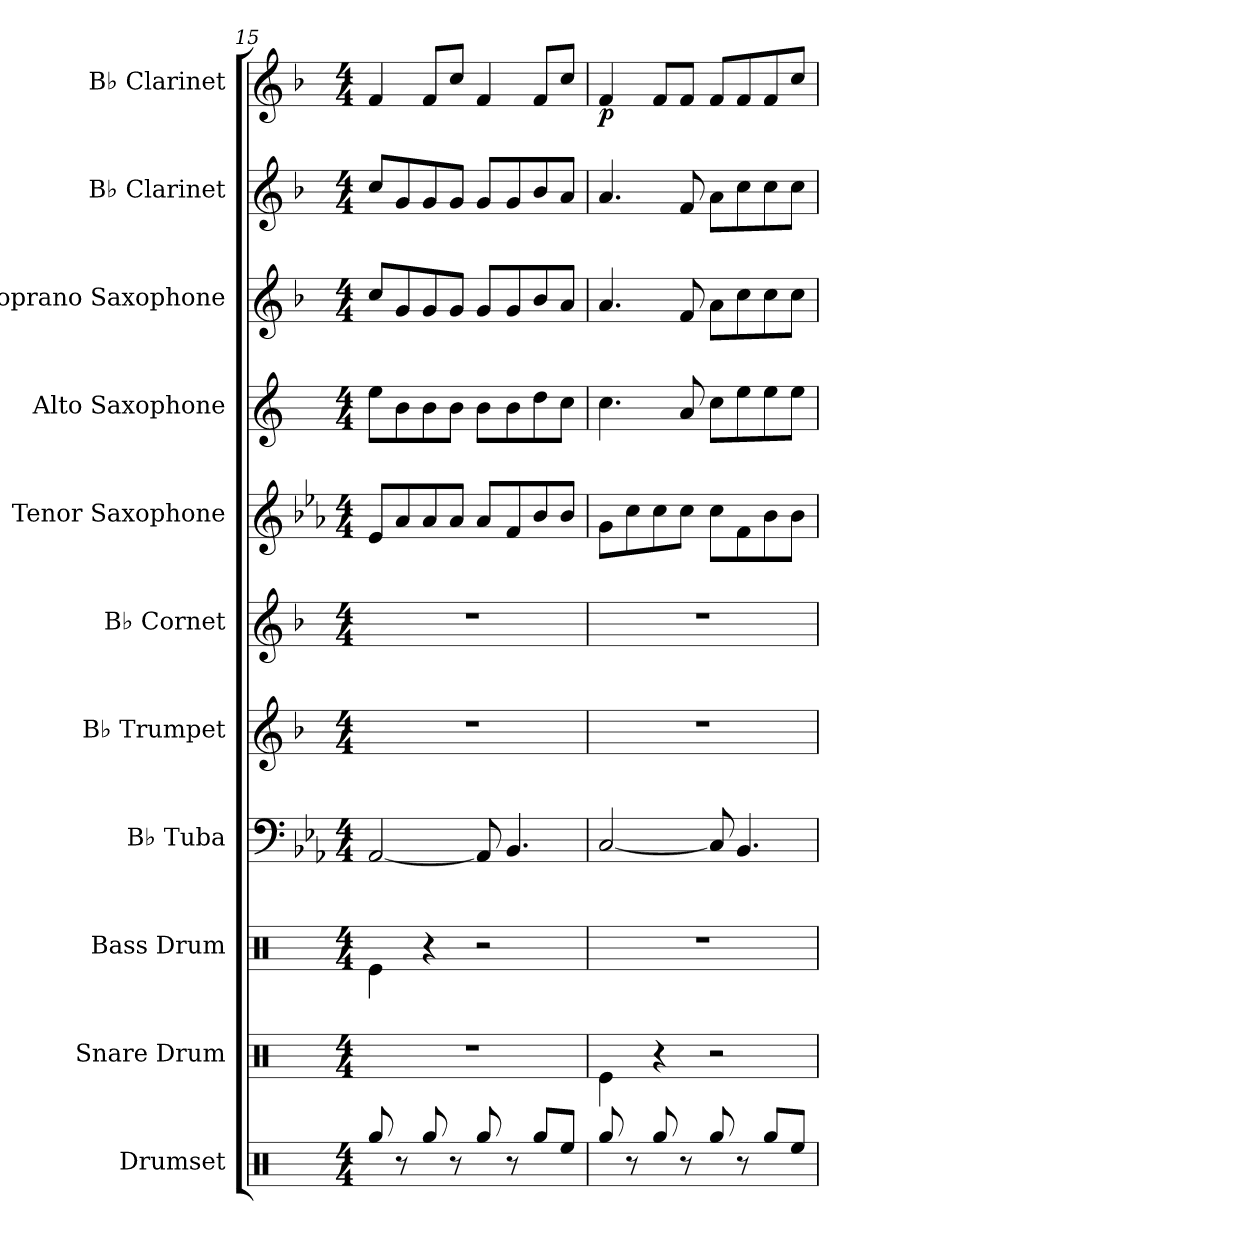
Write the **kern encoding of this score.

**kern	**kern	**kern	**kern	**kern	**kern	**kern	**kern	**kern	**kern	**kern	**dynam
*part11	*part10	*part9	*part8	*part7	*part6	*part5	*part4	*part3	*part2	*part1	*part1
*staff11	*staff10	*staff9	*staff8	*staff7	*staff6	*staff5	*staff4	*staff3	*staff2	*staff1	*staff1
*I"Drumset	*I"Snare Drum	*I"Bass Drum	*I"B♭ Tuba	*I"B♭ Trumpet	*I"B♭ Cornet	*I"Tenor Saxophone	*I"Alto Saxophone	*I"Soprano Saxophone	*I"B♭ Clarinet	*I"B♭ Clarinet	*
*I'Drs.	*I'Sn. Dr.	*I'B. Dr.	*I'B♭ Tu.	*I'B♭ Tpt.	*I'B♭ Cnt.	*I'T. Sax.	*I'A. Sax.	*I'S. Sax.	*I'B♭ Cl.	*I'B♭ Cl.	*
*clefX	*clefX	*clefX	*clefF4	*clefG2	*clefG2	*clefG2	*clefG2	*clefG2	*clefG2	*clefG2	*
*	*	*	*	*ITrd1c2	*ITrd1c2	*ITrd8c14	*ITrd5c9	*ITrd1c2	*ITrd1c2	*ITrd1c2	*
*k[]	*k[]	*k[]	*k[b-e-a-]	*k[b-e-a-]	*k[b-e-a-]	*k[b-e-a-]	*k[b-e-a-]	*k[b-e-a-]	*k[b-e-a-]	*k[b-e-a-]	*
*M4/4	*M4/4	*M4/4	*M4/4	*M4/4	*M4/4	*M4/4	*M4/4	*M4/4	*M4/4	*M4/4	*
=15	=15	=15	=15	=15	=15	=15	=15	=15	=15	=15	=15
8Rgg/	1r	4Re\	[2AA-/	1r	1r	8E-/L	8g\L	8b-/L	8b-/L	4e-/	.
8r	.	.	.	.	.	8A-/	8d\	8f/	8f/	.	.
8Rgg/	.	4r	.	.	.	8A-/	8d\	8f/	8f/	8e-/L	.
8r	.	.	.	.	.	8A-/J	8d\J	8f/J	8f/J	8b-/J	.
8Rgg/	.	2r	8AA-/]	.	.	8A-/L	8d\L	8f/L	8f/L	4e-/	.
8r	.	.	4.BB-/	.	.	8F/	8d\	8f/	8f/	.	.
8Rgg/L	.	.	.	.	.	8B-/	8f\	8a-/	8a-/	8e-/L	.
8Ree/J	.	.	.	.	.	8B-/J	8e-\J	8g/J	8g/J	8b-/J	.
=16	=16	=16	=16	=16	=16	=16	=16	=16	=16	=16	=16
!	!	!	!	!	!	!	!	!	!	!	!LO:DY:b
8Rgg/	4Re\	1r	[2C/	1r	1r	8G\L	4.e-\	4.g/	4.g/	4e-/	p
8r	.	.	.	.	.	8c\	.	.	.	.	.
8Rgg/	4r	.	.	.	.	8c\	.	.	.	8e-/L	.
8r	.	.	.	.	.	8c\J	8c/	8e-/	8e-/	8e-/J	.
8Rgg/	2r	.	8C/]	.	.	8c\L	8e-\L	8g\L	8g\L	8e-/L	.
8r	.	.	4.BB-/	.	.	8F\	8g\	8b-\	8b-\	8e-/	.
8Rgg/L	.	.	.	.	.	8B-\	8g\	8b-\	8b-\	8e-/	.
8Ree/J	.	.	.	.	.	8B-\J	8g\J	8b-\J	8b-\J	8b-/J	.
=	=	=	=	=	=	=	=	=	=	=	=
*-	*-	*-	*-	*-	*-	*-	*-	*-	*-	*-	*-
